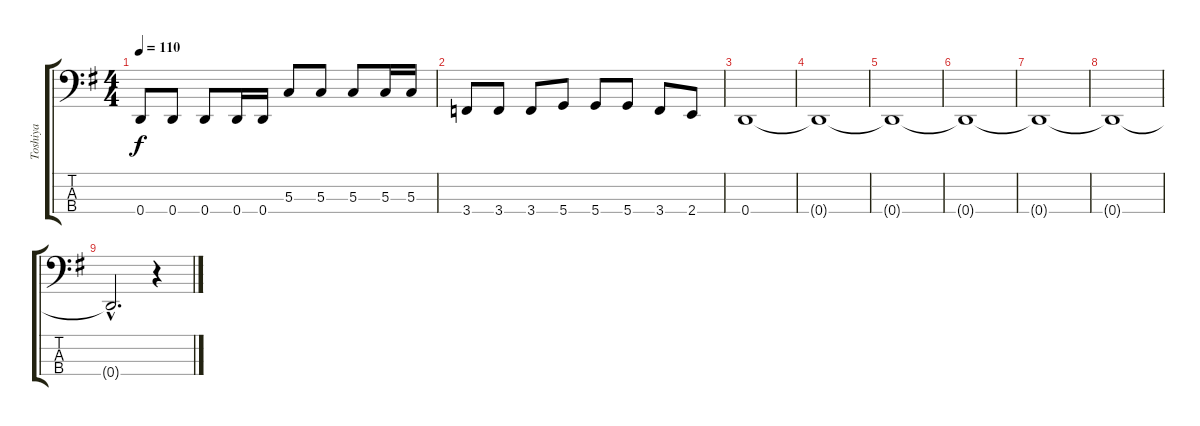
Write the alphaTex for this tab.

\track ("Toshiya" "Toshiya") {instrument electricbasspick}
\staff {score tabs}
\tuning (F2 C2 G1 D1) {hide}
\ts (4 4)
\tempo 110
\clef f4
\ks g
0.4.8{dy f} 0.4.8 0.4.8 0.4.16 0.4.16 5.3.8 5.3.8 5.3.8 5.3.16 5.3.16 |
3.4.8 3.4.8 3.4.8 5.4.8 5.4.8 5.4.8 3.4.8 2.4.8 |
0.4.1 |
0.4{t}.1 |
0.4{t}.1 |
0.4{t}.1 |
0.4{t}.1 |
0.4{t}.1 |
0.4{hac t}.2{d} r.4
